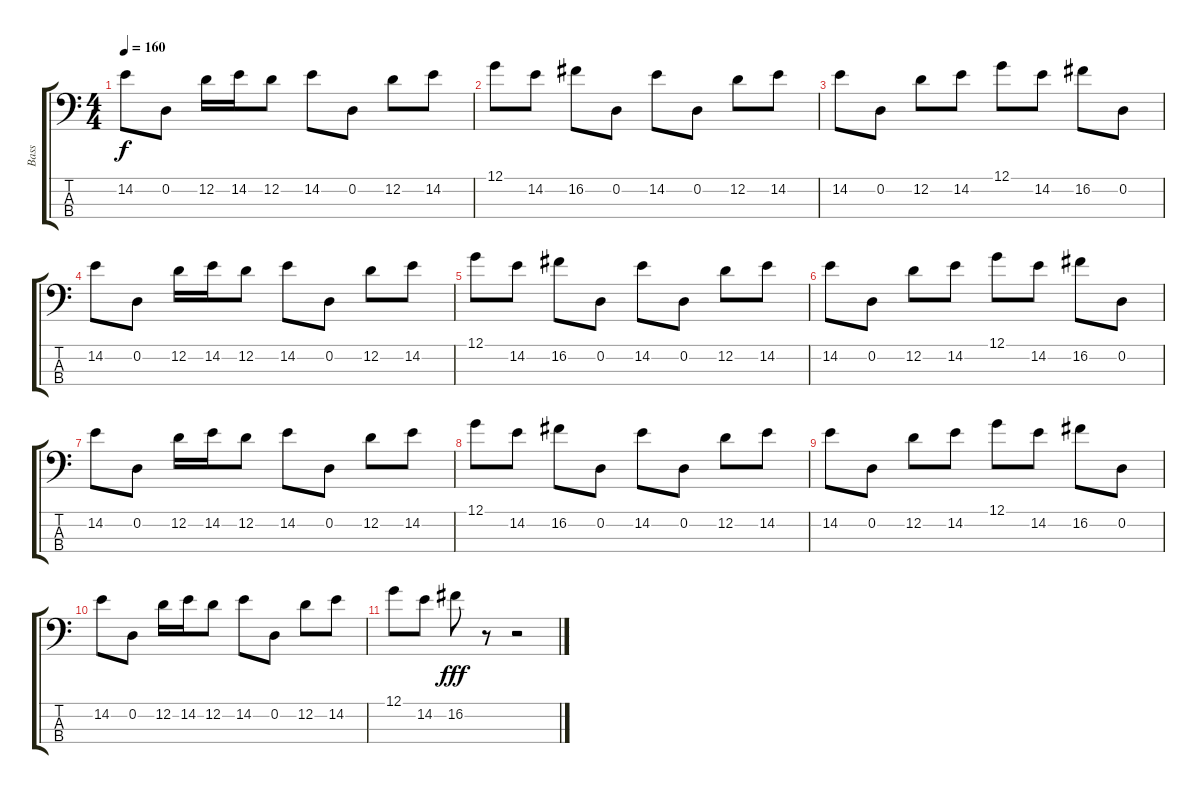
\track ("Bass" "Bass") {instrument electricbassfinger}
\staff {score tabs}
\tuning (G2 D2 A1 E1) {hide}
\ts (4 4)
\tempo 160
\clef f4
\ks c
14.2.8{dy f} 0.2.8 12.2.16 14.2.16 12.2.8 14.2.8 0.2.8 12.2.8 14.2.8 |
12.1.8 14.2.8 16.2.8 0.2.8 14.2.8 0.2.8 12.2.8 14.2.8 |
14.2.8 0.2.8 12.2.8 14.2.8 12.1.8 14.2.8 16.2.8 0.2.8 |
14.2.8 0.2.8 12.2.16 14.2.16 12.2.8 14.2.8 0.2.8 12.2.8 14.2.8 |
12.1.8 14.2.8 16.2.8 0.2.8 14.2.8 0.2.8 12.2.8 14.2.8 |
14.2.8 0.2.8 12.2.8 14.2.8 12.1.8 14.2.8 16.2.8 0.2.8 |
14.2.8 0.2.8 12.2.16 14.2.16 12.2.8 14.2.8 0.2.8 12.2.8 14.2.8 |
12.1.8 14.2.8 16.2.8 0.2.8 14.2.8 0.2.8 12.2.8 14.2.8 |
14.2.8 0.2.8 12.2.8 14.2.8 12.1.8 14.2.8 16.2.8 0.2.8 |
14.2.8 0.2.8 12.2.16 14.2.16 12.2.8 14.2.8 0.2.8 12.2.8 14.2.8 |
12.1.8 14.2.8 16.2.8{dy fff} r.8 r.2
